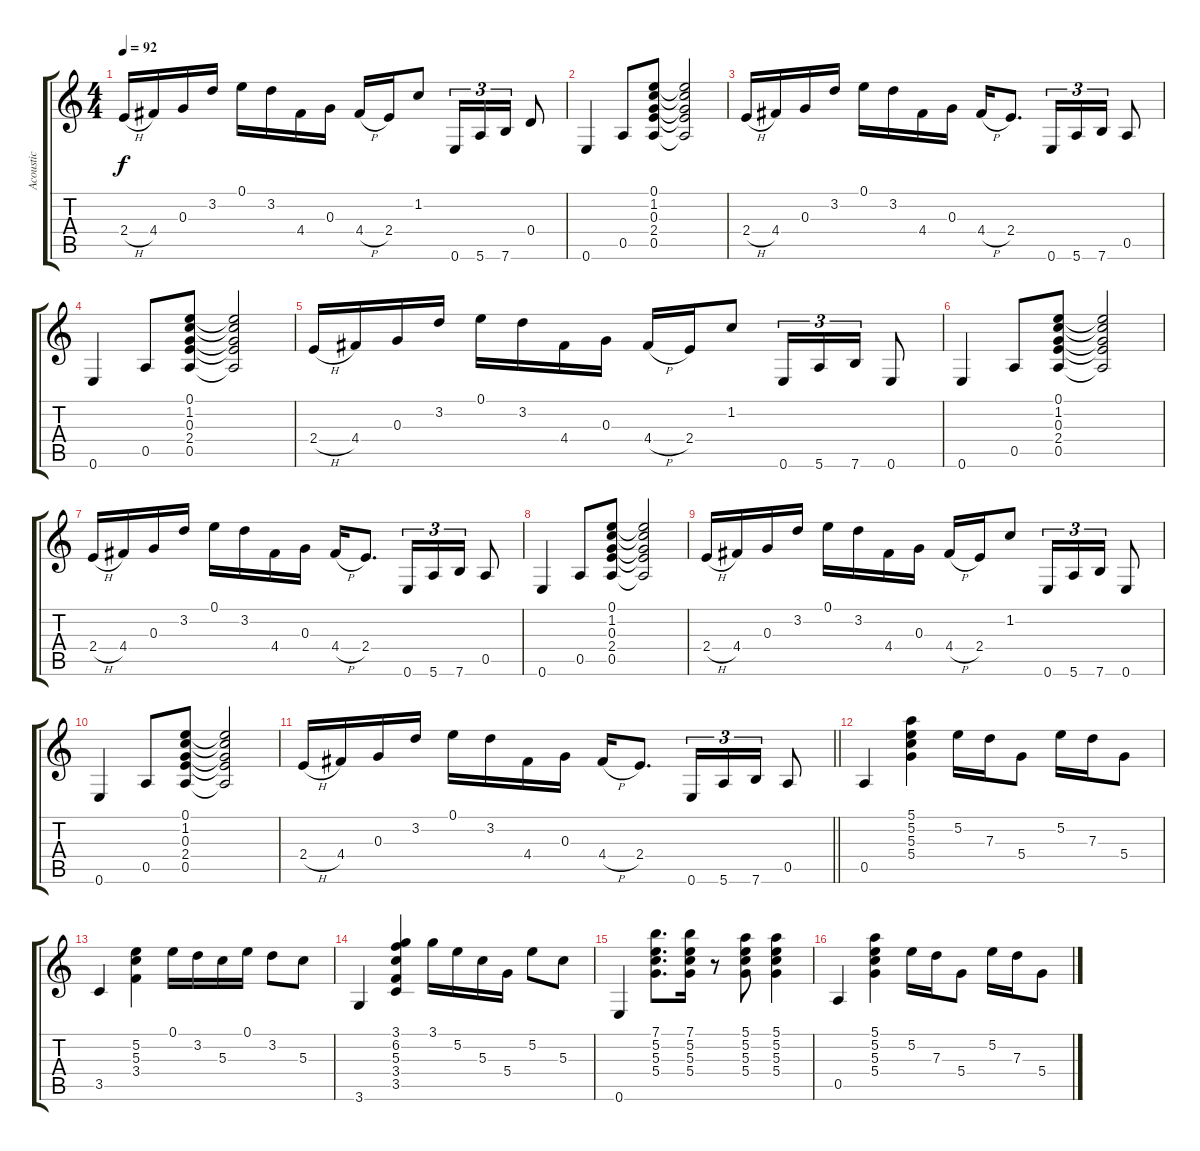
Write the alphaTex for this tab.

\track ("Acoustic" "Acoustic") {instrument acousticguitarsteel}
\staff {score tabs}
\tuning (E4 B3 G3 D3 A2 E2) {hide}
\ts (4 4)
\tempo 92
\clef g2
\ks c
2.4{h}.16{dy f} 4.4.16 0.3.16 3.2.16 0.1.16 3.2.16 4.4.16 0.3.16 4.4{h}.16 2.4.16 1.2.8 0.6.16{tu (3 2)} 5.6.16{tu (3 2)} 7.6.16{tu (3 2)} 0.4.8 |
0.6.4 0.5.8 (0.1 1.2 0.3 2.4 0.5).8 (0.1{t} 1.2{t} 0.3{t} 2.4{t} 0.5{t}).2 |
2.4{h}.16 4.4.16 0.3.16 3.2.16 0.1.16 3.2.16 4.4.16 0.3.16 4.4{h}.16 2.4.8{d} 0.6.16{tu (3 2)} 5.6.16{tu (3 2)} 7.6.16{tu (3 2)} 0.5.8 |
0.6.4 0.5.8 (0.1 1.2 0.3 2.4 0.5).8 (0.1{t} 1.2{t} 0.3{t} 2.4{t} 0.5{t}).2 |
2.4{h}.16 4.4.16 0.3.16 3.2.16 0.1.16 3.2.16 4.4.16 0.3.16 4.4{h}.16 2.4.16 1.2.8 0.6.16{tu (3 2)} 5.6.16{tu (3 2)} 7.6.16{tu (3 2)} 0.6.8 |
0.6.4 0.5.8 (0.1 1.2 0.3 2.4 0.5).8 (0.1{t} 1.2{t} 0.3{t} 2.4{t} 0.5{t}).2 |
2.4{h}.16 4.4.16 0.3.16 3.2.16 0.1.16 3.2.16 4.4.16 0.3.16 4.4{h}.16 2.4.8{d} 0.6.16{tu (3 2)} 5.6.16{tu (3 2)} 7.6.16{tu (3 2)} 0.5.8 |
0.6.4 0.5.8 (0.1 1.2 0.3 2.4 0.5).8 (0.1{t} 1.2{t} 0.3{t} 2.4{t} 0.5{t}).2 |
2.4{h}.16 4.4.16 0.3.16 3.2.16 0.1.16 3.2.16 4.4.16 0.3.16 4.4{h}.16 2.4.16 1.2.8 0.6.16{tu (3 2)} 5.6.16{tu (3 2)} 7.6.16{tu (3 2)} 0.6.8 |
0.6.4 0.5.8 (0.1 1.2 0.3 2.4 0.5).8 (0.1{t} 1.2{t} 0.3{t} 2.4{t} 0.5{t}).2 |
\barLineRight lightlight
2.4{h}.16 4.4.16 0.3.16 3.2.16 0.1.16 3.2.16 4.4.16 0.3.16 4.4{h}.16 2.4.8{d} 0.6.16{tu (3 2)} 5.6.16{tu (3 2)} 7.6.16{tu (3 2)} 0.5.8 |
0.5.4 (5.1 5.2 5.3 5.4).4 5.2.16 7.3.16 5.4.8 5.2.16 7.3.16 5.4.8 |
3.5.4 (5.2 5.3 3.4).4 0.1.16 3.2.16 5.3.16 0.1.16 3.2.8 5.3.8 |
3.6.4 (3.1 6.2 5.3 3.4 3.5).4 3.1.16 5.2.16 5.3.16 5.4.16 5.2.8 5.3.8 |
0.6.4 (7.1 5.2 5.3 5.4).8{d} (7.1 5.2 5.3 5.4).16 r.8 (5.1 5.2 5.3 5.4).8 (5.1 5.2 5.3 5.4).4 |
0.5.4 (5.1 5.2 5.3 5.4).4 5.2.16 7.3.16 5.4.8 5.2.16 7.3.16 5.4.8
